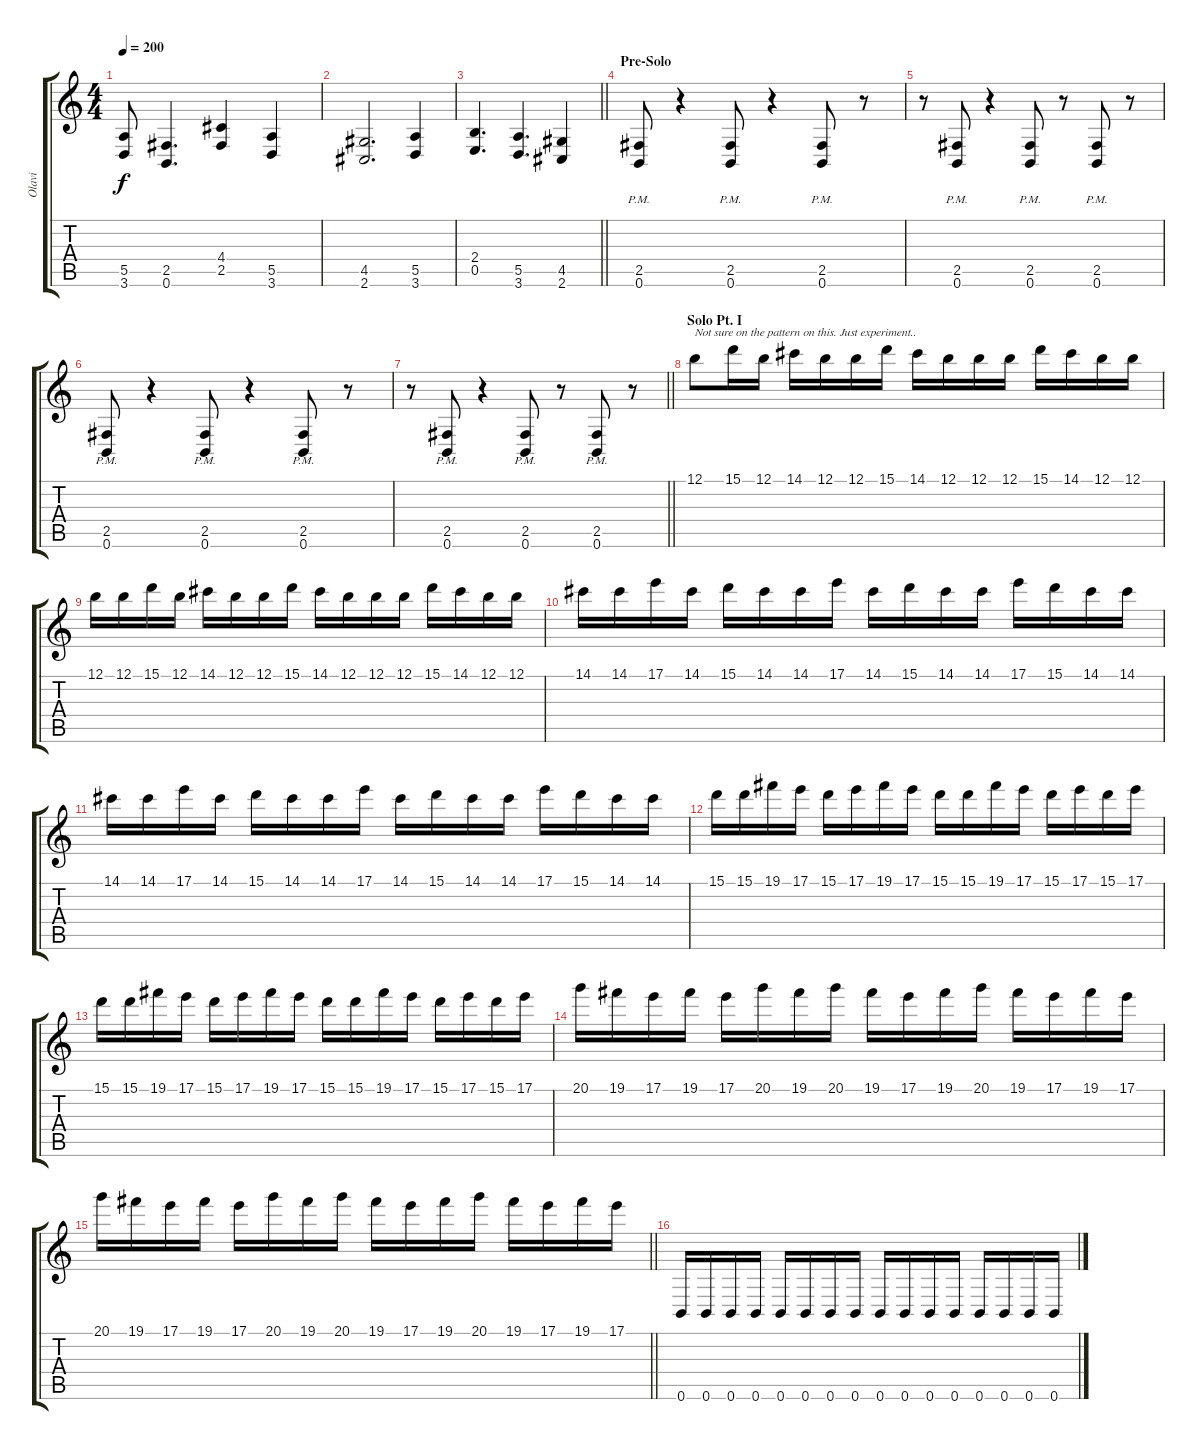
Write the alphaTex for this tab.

\track ("Olavi" "Olavi") {instrument distortionguitar}
\staff {score tabs}
\tuning (B3 Gb3 D3 A2 E2 B1) {hide}
\ts (4 4)
\tempo 200
\clef g2
\ks c
(5.5{t} 3.6{t}).8{dy f} (2.5 0.6).4{d} (4.4 2.5).4 (5.5 3.6).4 |
(4.5 2.6).2{d} (5.5 3.6).4 |
\barLineRight lightlight
(2.4 0.5).4{d} (5.5 3.6).4{d} (4.5 2.6).4 |
\section ("" "Pre-Solo")
(2.5{pm} 0.6{pm}).8 r.4 (2.5{pm} 0.6{pm}).8 r.4 (2.5{pm} 0.6{pm}).8 r.8 |
r.8 (2.5{pm} 0.6{pm}).8 r.4 (2.5{pm} 0.6{pm}).8 r.8 (2.5{pm} 0.6{pm}).8 r.8 |
(2.5{pm} 0.6{pm}).8 r.4 (2.5{pm} 0.6{pm}).8 r.4 (2.5{pm} 0.6{pm}).8 r.8 |
\barLineRight lightlight
r.8 (2.5{pm} 0.6{pm}).8 r.4 (2.5{pm} 0.6{pm}).8 r.8 (2.5{pm} 0.6{pm}).8 r.8 |
\section ("" "Solo Pt. I")
12.1.8{txt "Not sure on the pattern on this. Just experiment.." volume 10} 15.1.16 12.1.16 14.1.16 12.1.16 12.1.16 15.1.16 14.1.16 12.1.16 12.1.16 12.1.16 15.1.16 14.1.16 12.1.16 12.1.16 |
12.1.16 12.1.16 15.1.16 12.1.16 14.1.16 12.1.16 12.1.16 15.1.16 14.1.16 12.1.16 12.1.16 12.1.16 15.1.16 14.1.16 12.1.16 12.1.16 |
14.1.16 14.1.16 17.1.16 14.1.16 15.1.16 14.1.16 14.1.16 17.1.16 14.1.16 15.1.16 14.1.16 14.1.16 17.1.16 15.1.16 14.1.16 14.1.16 |
14.1.16 14.1.16 17.1.16 14.1.16 15.1.16 14.1.16 14.1.16 17.1.16 14.1.16 15.1.16 14.1.16 14.1.16 17.1.16 15.1.16 14.1.16 14.1.16 |
15.1.16 15.1.16 19.1.16 17.1.16 15.1.16 17.1.16 19.1.16 17.1.16 15.1.16 15.1.16 19.1.16 17.1.16 15.1.16 17.1.16 15.1.16 17.1.16 |
15.1.16 15.1.16 19.1.16 17.1.16 15.1.16 17.1.16 19.1.16 17.1.16 15.1.16 15.1.16 19.1.16 17.1.16 15.1.16 17.1.16 15.1.16 17.1.16 |
20.1.16 19.1.16 17.1.16 19.1.16 17.1.16 20.1.16 19.1.16 20.1.16 19.1.16 17.1.16 19.1.16 20.1.16 19.1.16 17.1.16 19.1.16 17.1.16 |
\barLineRight lightlight
20.1.16 19.1.16 17.1.16 19.1.16 17.1.16 20.1.16 19.1.16 20.1.16 19.1.16 17.1.16 19.1.16 20.1.16 19.1.16 17.1.16 19.1.16 17.1.16 |
\section ("" "")
0.6.16{volume 13} 0.6.16 0.6.16 0.6.16 0.6.16 0.6.16 0.6.16 0.6.16 0.6.16 0.6.16 0.6.16 0.6.16 0.6.16 0.6.16 0.6.16 0.6.16
